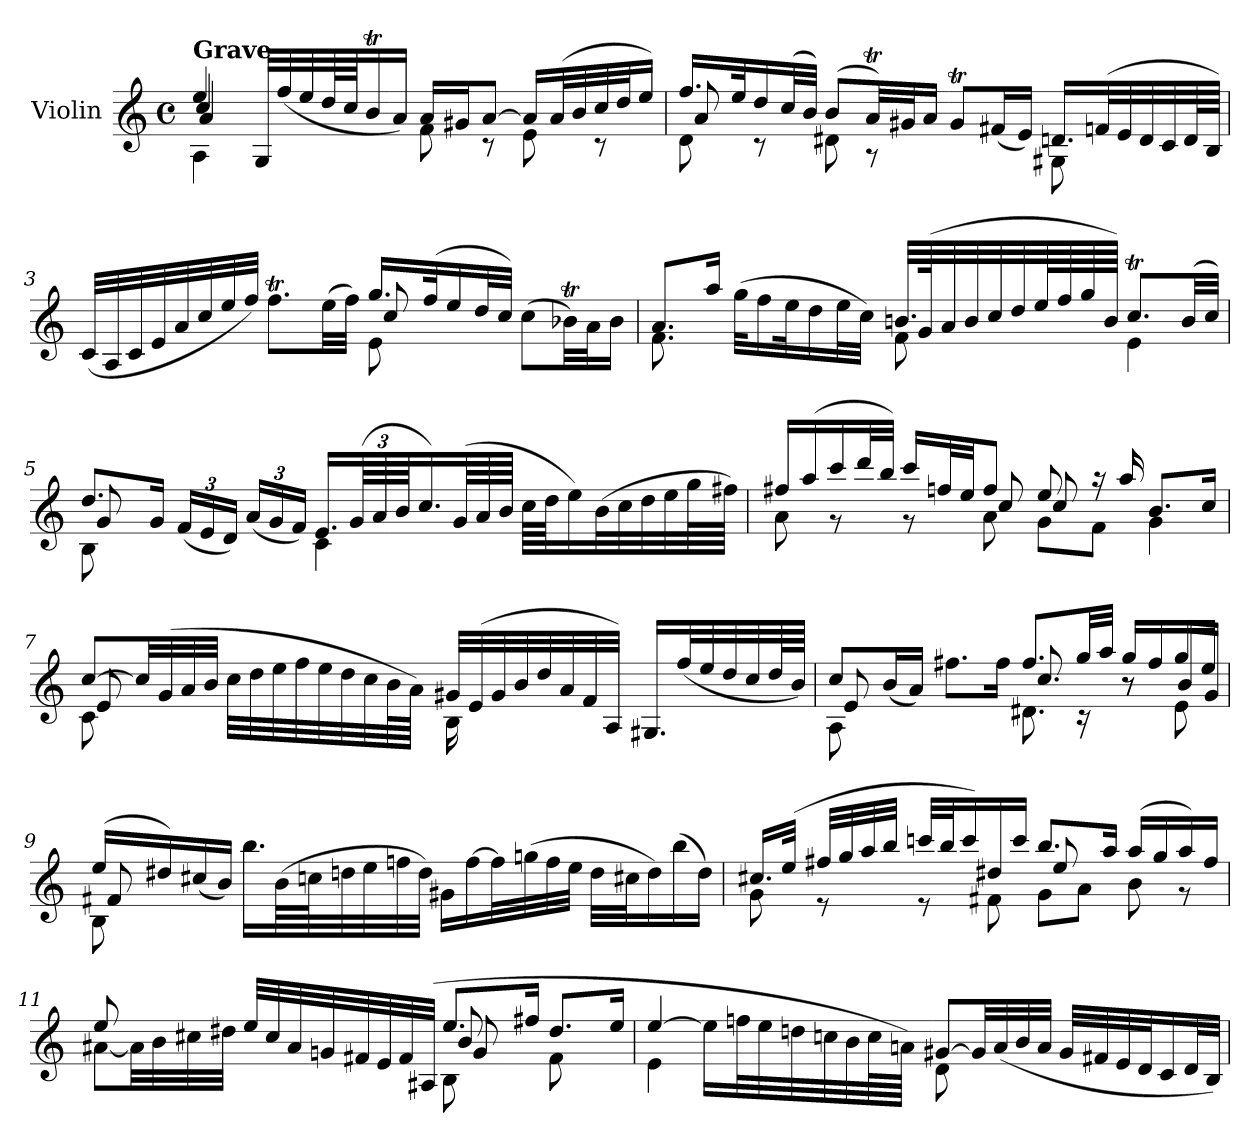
**kern
*part1
*staff1
*I"Violin
*I'Vln.
*clefG2
*k[]
*M4/4
*met(c)
=1
*^
*	*^
*	*	*^
!LO:TX:a:B:t=Grave	!	!	!
4ee/	4A\	4cc/	4a/
32G/LLL	4ryy	4ryy	4ryy
(<32ff/	.	.	.
32ee/	.	.	.
64dd/L	.	.	.
64cc/JJ	.	.	.
16bt/	.	.	.
16a/JJ)	.	.	.
16a/LL	8f\	2ryy	2ryy
16g#X/J	.	.	.
[8a/J	8r	.	.
16a/LL]	8e\	.	.
(>32a/L	.	.	.
32b/	.	.	.
32cc/	8r	.	.
32dd/J	.	.	.
16ee/JJ)	.	.	.
*	*	*v	*v
=2	=2	=2
16.ff/LL	8d\	8a/
32ee/K	.	.
16dd/	8r	8ryy
(>32cc/L	.	.
32b/JJJ)	.	.
(>8b/L	8d#X\	4ryy
32aT/LL)	8r	.
32g#X/J	.	.
16a/JJ	.	.
8g#t/L	4ryy	2ryy
(<16f#X/L	.	.
16e/JJ)	.	.
16.dn/LL	8G#X\	.
(>32fn/L	.	.
32e/	8ryy	.
32d/	.	.
32c/	.	.
64d/L	.	.
64B/JJJJ)	.	.
=3	=3	=3
(<32c/LLL	2ryy	2ryy
32A/	.	.
32c/	.	.
32e/	.	.
32a/	.	.
32cc/	.	.
32ee/	.	.
32ff/JJJ)	.	.
8.ffT\L	.	.
(>32ee\LL	.	.
32ff\JJJ)	.	.
16.gg/LL	8e\	8cc/
(>32ff/K	.	.
16ee/	8ryy	8ryy
32dd/L	.	.
32cc/JJJ)	.	.
(<8cc\L	4ryy	4ryy
32b-XT\LL)	.	.
32a\J	.	.
16b-\JJ	.	.
*	*v	*v
=4	=4
8.a/L	8.f\
16aa/Jk	16ryy
(>32gg\KLL	4ryy
16ff\	.
32ee\K	.
16dd\	.
32ee\L	.
32cc\JJJ)	.
32.bn/LLL	8f\
(>64g/K	.
32a/	.
32b/	.
32cc/	8ryy
32dd/	.
64ee/L	.
64ff/	.
64gg/	.
64b/JJJJ)	.
8.ccT/L	4e\
(>32b/LL	.
32cc/JJJ)	.
=5	=5
*	*^
8.dd/L	8B\	8g/
.	8ryy	8ryy
16g/Jk	.	.
*Xbrackettup	*	*
(<24f/LL	4ryy	4ryy
24e/	.	.
24d/JJ)	.	.
(<24a/LL	.	.
24g/	.	.
24f/JJ)	.	.
16.e/LL	4c\	2ryy
*brackettup	*	*
(<96g/LL	.	.
96a/	.	.
96b/JJ	.	.
16.cc/)	.	.
*Xtuplet	*	*
(>96g/LL	.	.
96a/	.	.
96b/JJJJ	.	.
64cc\LLLL	4ryy	.
64dd\JJ	.	.
16ee\)	.	.
(>32b\L	.	.
32cc\	.	.
32dd\	.	.
32ee\	.	.
64gg\L	.	.
64ff#X\JJJJ)	.	.
=6	=6	=6
16ff#X/LL	8a\	4ryy
(>16aa/	.	.
16ccc/	8r	.
32ddd/L	.	.
32bb/JJJ)	.	.
16ccc/LL	8r	8ryy
32ffn/L	.	.
32ee/JJ	.	.
8ff/J	8a\	8cc/
8ee/	8g\L	8cc/
16r	8f\J	8ryy
16aa/	.	.
8.b/L	4g\	4ryy
16cc/Jk	.	.
=7	=7	=7
[8cc/L	8c\	8e/
32cc/LL]	8ryy	8ryy
(>32g/	.	.
32a/	.	.
32b/JJJ	.	.
32cc\LLL	4ryy	4ryy
32dd\	.	.
32ee\	.	.
32ff\	.	.
32ee\	.	.
32dd\	.	.
32cc\	.	.
64b\L	.	.
64a\JJJJ)	.	.
32g#X/LLL	16B\	2ryy
(>32e/	.	.
32g#/	16ryy	.
32b/	.	.
32dd/	8ryy	.
32a/	.	.
32f/	.	.
32A/JJJ)	.	.
16.G#X/LL	4ryy	.
(<32ff/L	.	.
32ee/	.	.
32dd/	.	.
32cc/	.	.
64dd/L	.	.
64b/JJJJ)	.	.
=8	=8	=8
8cc/L	8A\	8e/
(<16b/L	8ryy	8ryy
16a/JJ)	.	.
8.ff#X\L	4ryy	4ryy
16ff#\Jk	.	.
8.ff#/L	8.d#X\	8.cc/
32gg/LL	16r	16ryy
32aa/JJJ	.	.
16gg/LL	8r	8r
16ff#/	.	.
16gg/	8e\	16b/LL
16ee/JJ	.	16g/JJ
=9	=9	=9
(>16ee/LL	8B\	8f#X/
16dd#X/)	.	.
(<16cc#X/	8ryy	8ryy
16b/JJ)	.	.
16.bb\LL	4ryy	4ryy
(>64b\LL	.	.
64ccn\J	.	.
32ddn\	.	.
32ee\	.	.
32ffn\	.	.
32dd\JJJ)	.	.
16g#X\LL	2ryy	2ryy
[16ff\	.	.
32ff\L]	.	.
(>32ggn\	.	.
32ff\	.	.
32ee\JJJ	.	.
32dd\LLL	.	.
32cc#X\J	.	.
16dd\)	.	.
(>16bb\	.	.
16dd\JJ)	.	.
=10	=10	=10
16.cc#X/LL	8g\	2ryy
(>32ee/JJk	.	.
32ff#X/LLL	8r	.
32gg/	.	.
32aa/	.	.
32bb/JJJ	.	.
32cccn/LLL	8r	.
32bb/J	.	.
16ccc/)	.	.
16dd#X/	8f#X\	.
16ccc/JJ	.	.
8.bb/L	8g\L	8ee/
.	8a\J	8ryy
16aa/Jk	.	.
(>16aa/LL	8b\	4ryy
16gg/	.	.
16aa/)	8r	.
16ff#/JJ	.	.
=11	=11	=11
*	*	*^
8ee/	[8a#X\L	2ryy	2ryy
8ryy	32a#\LL]	.	.
.	(>32b\	.	.
.	32cc#X\	.	.
.	32dd#X\JJJ	.	.
32ee/LLL	4ryy	.	.
32cc#/	.	.	.
32a#/	.	.	.
32gn/	.	.	.
32f#X/	.	.	.
32e/	.	.	.
32f#/	.	.	.
(32A#X/JJJ	.	.	.
8.ee/L	8B\	8b/	8g/
.	8ryy	8ryy	8ryy
16ff#X/Jk	.	.	.
8.dd#/L	8f#\	4ryy	4ryy
.	8ryy	.	.
16ee/Jk	.	.	.
*	*v	*v	*v
=12	=12
[4ee/	4e\
16ee\LL]	4ryy
32ffn\L	.
32ee\	.
32ddn\	.
32ccn\	.
32b\	.
64cc\L	.
64an\JJJJ)	.
[8g#X/L	8d\
32g#/LL]	8ryy
(<32a/	.
32b/	.
32a/JJJ	.
32g#/LLL	4ryy
32f#X/	.
32e/	.
32d/J	.
16c/	.
32d/L	.
32B/JJJ)	.
*v	*v
=
*-
